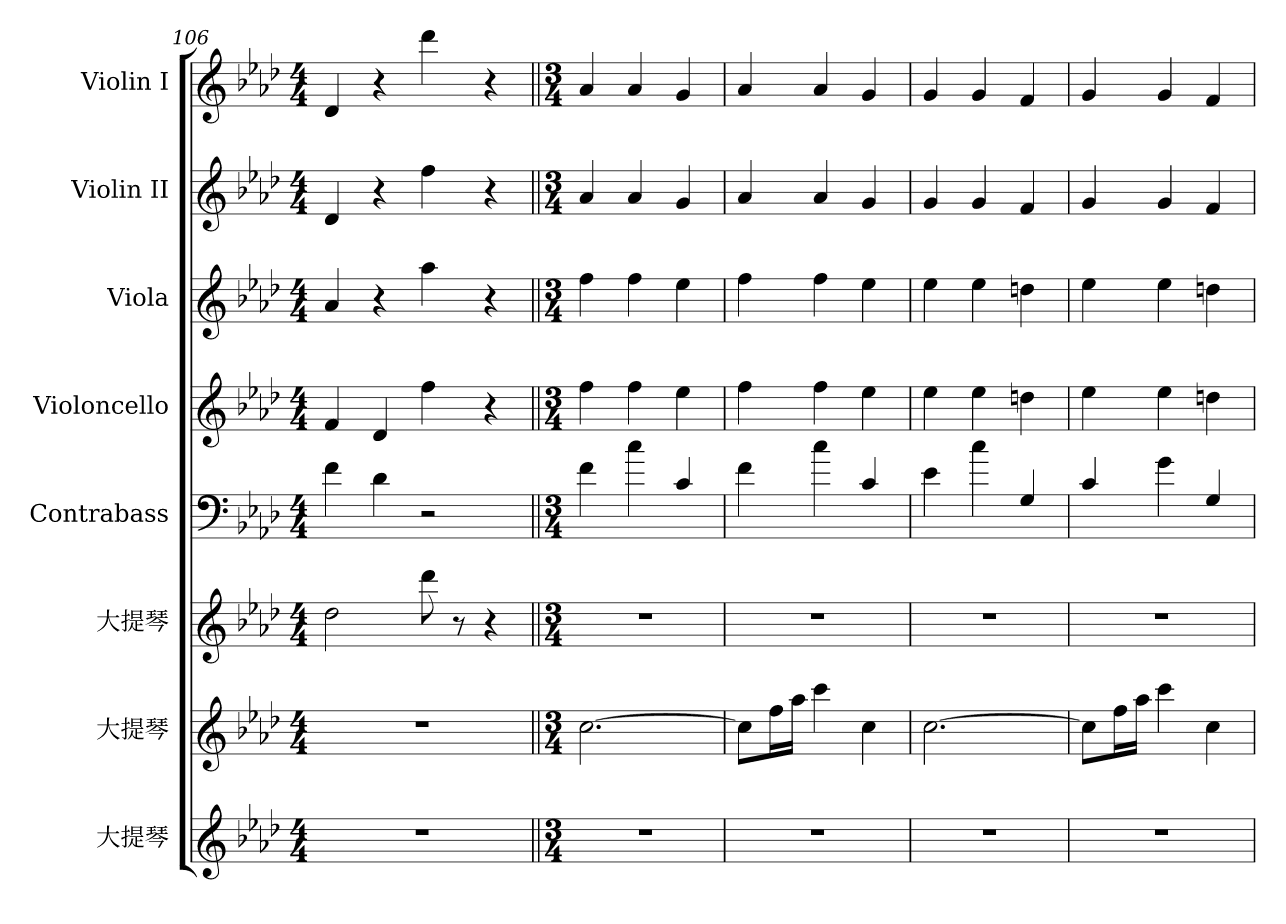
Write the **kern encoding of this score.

**kern	**kern	**kern	**kern	**kern	**kern	**kern	**kern
*part8	*part7	*part6	*part5	*part4	*part3	*part2	*part1
*staff8	*staff7	*staff6	*staff5	*staff4	*staff3	*staff2	*staff1
*I"大提琴	*I"大提琴	*I"大提琴	*I"Contrabass	*I"Violoncello	*I"Viola	*I"Violin II	*I"Violin I
*	*	*	*I'Cb.	*I'Vc.	*I'Vla.	*I'Vln. II	*I'Vln. I
*clefG2	*clefG2	*clefG2	*clefF4	*clefG2	*clefG2	*clefG2	*clefG2
*	*	*	*ITrd7c12	*	*	*	*
*k[b-e-a-d-]	*k[b-e-a-d-]	*k[b-e-a-d-]	*k[b-e-a-d-]	*k[b-e-a-d-]	*k[b-e-a-d-]	*k[b-e-a-d-]	*k[b-e-a-d-]
*M4/4	*M4/4	*M4/4	*M4/4	*M4/4	*M4/4	*M4/4	*M4/4
=106	=106	=106	=106	=106	=106	=106	=106
1r	1r	2dd-\	4F\	4f/	4a-/	4d-/	4d-/
.	.	.	4D-\	4d-/	4r	4r	4r
.	.	8ddd-\	2r	4ff\	4aa-\	4ff\	4ddd-\
.	.	8r	.	.	.	.	.
.	.	4r	.	4r	4r	4r	4r
=107||	=107||	=107||	=107||	=107||	=107||	=107||	=107||
*M3/4	*M3/4	*M3/4	*M3/4	*M3/4	*M3/4	*M3/4	*M3/4
2.r	[2.cc\	2.r	4F\	4ff\	4ff\	4a-/	4a-/
.	.	.	4c\	4ff\	4ff\	4a-/	4a-/
.	.	.	4C/	4ee-\	4ee-\	4g/	4g/
!!LO:PB:g=z
=108	=108	=108	=108	=108	=108	=108	=108
2.r	8cc\L]	2.r	4F\	4ff\	4ff\	4a-/	4a-/
.	16ff\L	.	.	.	.	.	.
.	16aa-\JJ	.	.	.	.	.	.
.	4ccc\	.	4c\	4ff\	4ff\	4a-/	4a-/
.	4cc\	.	4C/	4ee-\	4ee-\	4g/	4g/
=109	=109	=109	=109	=109	=109	=109	=109
2.r	[2.cc\	2.r	4E-\	4ee-\	4ee-\	4g/	4g/
.	.	.	4c\	4ee-\	4ee-\	4g/	4g/
.	.	.	4GG/	4ddn\	4ddn\	4f/	4f/
=110	=110	=110	=110	=110	=110	=110	=110
2.r	8cc\L]	2.r	4C/	4ee-\	4ee-\	4g/	4g/
.	16ff\L	.	.	.	.	.	.
.	16aa-\JJ	.	.	.	.	.	.
.	4ccc\	.	4G\	4ee-\	4ee-\	4g/	4g/
.	4cc\	.	4GG/	4ddn\	4ddn\	4f/	4f/
=	=	=	=	=	=	=	=
*-	*-	*-	*-	*-	*-	*-	*-
